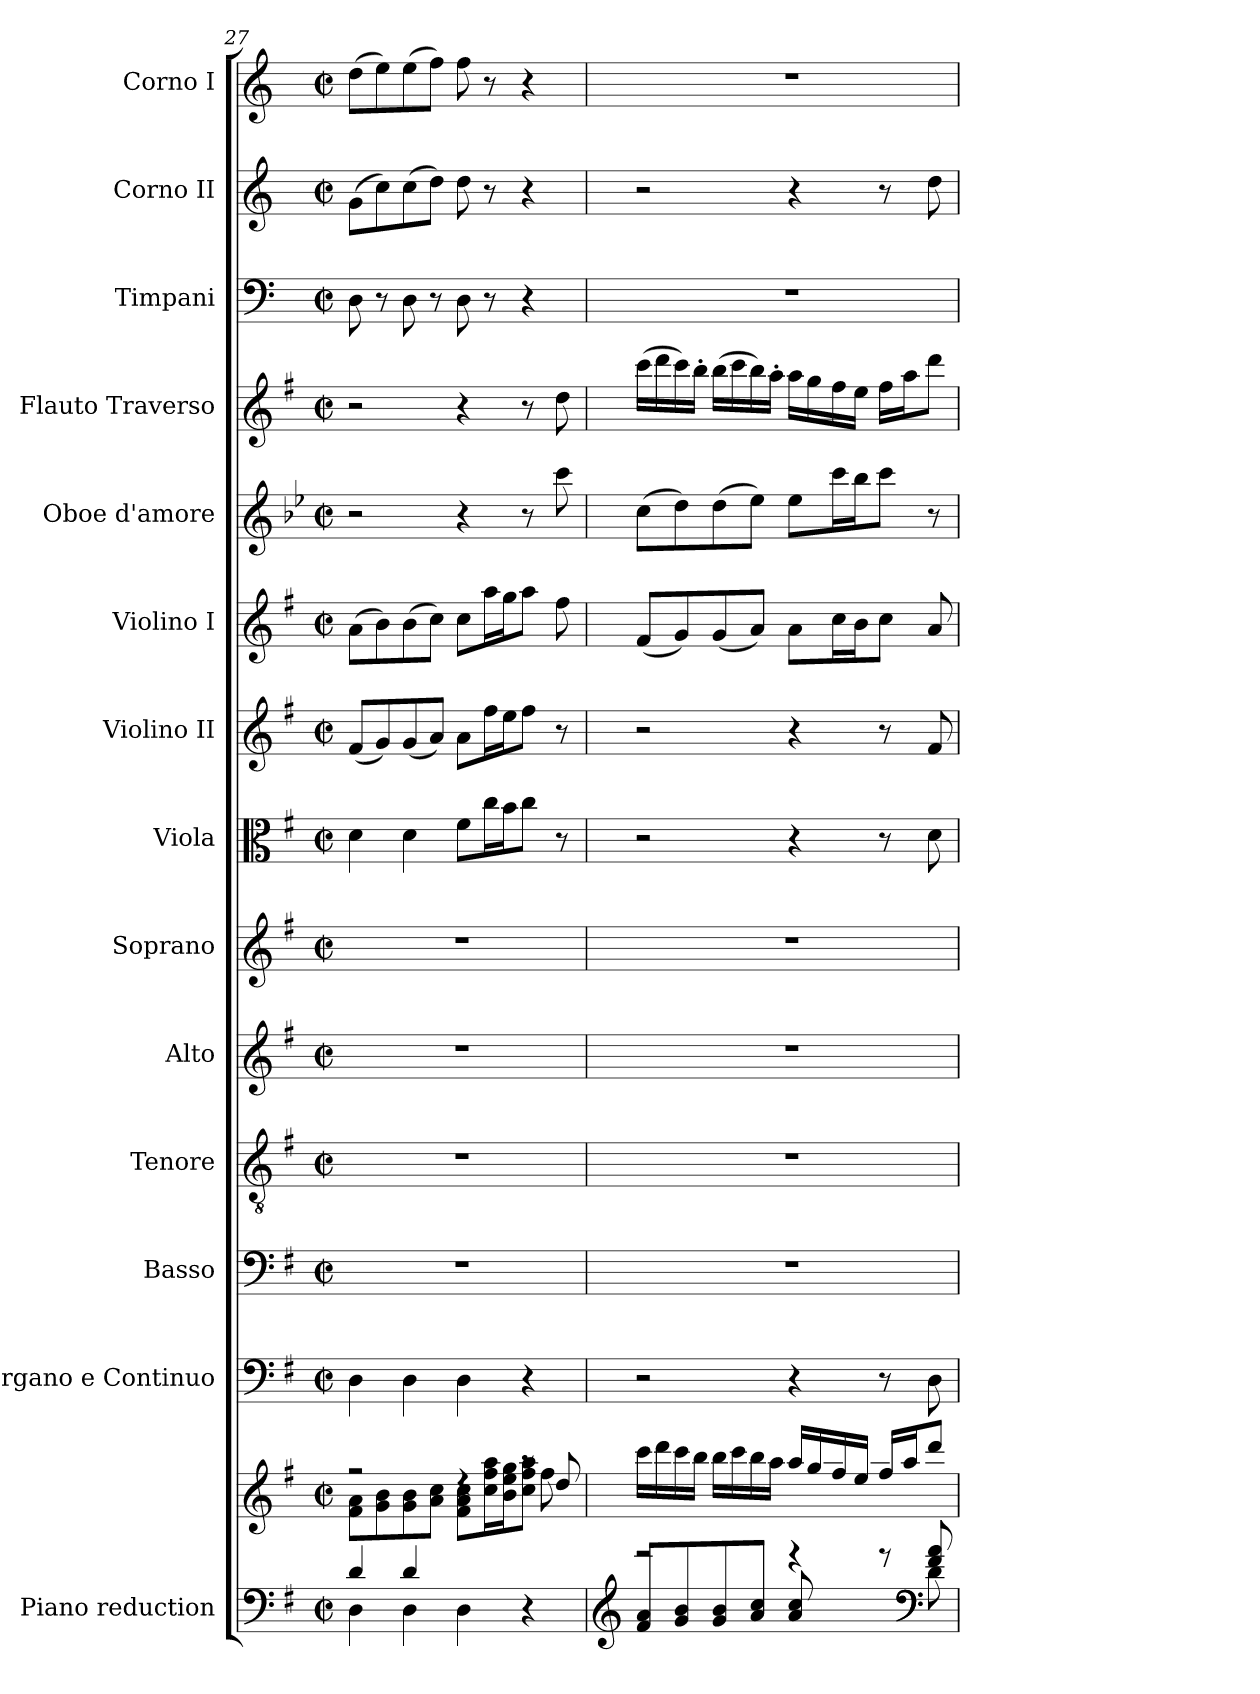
**kern	**kern	**kern	**kern	**kern	**kern	**kern	**kern	**kern	**kern	**kern	**kern	**kern	**kern	**kern
*part14	*part14	*part13	*part12	*part11	*part10	*part9	*part8	*part7	*part6	*part5	*part4	*part3	*part2	*part1
*staff15	*staff14	*staff13	*staff12	*staff11	*staff10	*staff9	*staff8	*staff7	*staff6	*staff5	*staff4	*staff3	*staff2	*staff1
*I"Piano reduction	*	*I"Organo e Continuo	*I"Basso	*I"Tenore	*I"Alto	*I"Soprano	*I"Viola	*I"Violino II	*I"Violino I	*I"Oboe d'amore	*I"Flauto Traverso	*I"Timpani	*I"Corno II	*I"Corno I
*I'Pno	*	*	*	*	*	*	*	*	*	*I'Ob	*I'Fl	*I'Timp	*	*
*clefF4	*clefG2	*clefF4	*clefF4	*clefGv2	*clefG2	*clefG2	*clefC3	*clefG2	*clefG2	*clefG2	*clefG2	*clefF4	*clefG2	*clefG2
*	*	*	*	*	*	*	*	*	*	*ITrd2c3	*	*	*ITrd3c5	*ITrd3c5
*k[f#]	*k[f#]	*k[f#]	*k[f#]	*k[f#]	*k[f#]	*k[f#]	*k[f#]	*k[f#]	*k[f#]	*k[f#]	*k[f#]	*k[]	*k[f#]	*k[f#]
*M2/2	*M2/2	*M2/2	*M2/2	*M2/2	*M2/2	*M2/2	*M2/2	*M2/2	*M2/2	*M2/2	*M2/2	*M2/2	*M2/2	*M2/2
*met(c|)	*met(c|)	*met(c|)	*met(c|)	*met(c|)	*met(c|)	*met(c|)	*met(c|)	*met(c|)	*met(c|)	*met(c|)	*met(c|)	*met(c|)	*met(c|)	*met(c|)
=27	=27	=27	=27	=27	=27	=27	=27	=27	=27	=27	=27	=27	=27	=27
*^	*^	*	*	*	*	*	*	*	*	*	*	*	*	*
4d/	4D\	2r	8f#\ 8a\L	4D\	1r	1r	1r	1r	4d\	(<8f#/L	(>8a\L	2r	2r	8D\	(>8d\L	(>8a\L
.	.	.	8g\ 8b\	.	.	.	.	.	.	8g/)	8b\)	.	.	8r	8g\)	8b\)
4d/	4D\	.	8g\ 8b\	4D\	.	.	.	.	4d\	(<8g/	(>8b\	.	.	8D\	(>8g\	(>8b\
.	.	.	8a\ 8cc\J	.	.	.	.	.	.	8a/J)	8cc\J)	.	.	8r	8a\J)	8cc\J)
4ryy	4D\	4rdd	8f#\ 8a\ 8cc\L	4D\	.	.	.	.	8f#\L	8a\L	8cc\L	4r	4r	8D\	8a\	8cc\
.	.	.	16cc\ 16ff#\ 16aa\L	.	.	.	.	.	16cc\L	16ff#\L	16aa\L	.	.	8r	8r	8r
.	.	.	16b\ 16ee\ 16gg\J	.	.	.	.	.	16b\J	16ee\J	16gg\J	.	.	.	.	.
4r	4ryy	8raa	8cc\ 8ff#\ 8aa\J	4r	.	.	.	.	8cc\J	8ff#\J	8aa\J	8r	8r	4r	4r	4r
.	.	8dd/	8ff#\	.	.	.	.	.	8r	8r	8ff#\	8aa\	8dd\	.	.	.
!!LO:PB:g=z
=28	=28	=28	=28	=28	=28	=28	=28	=28	=28	=28	=28	=28	=28	=28	=28	=28
*clefG2	*	*	*	*	*	*	*	*	*	*	*	*	*	*	*	*
8f#/ 8a/L	2reee	16ccc\LL	8ryy	2r	1r	1r	1r	1r	2r	2r	(<8f#/L	(>8a\L	(>16ccc\LL	1r	2r	1r
.	.	16ddd\	.	.	.	.	.	.	.	.	.	.	16ddd\	.	.	.
*	*	*v	*v	*	*	*	*	*	*	*	*	*	*	*	*	*
8g/ 8b/	.	16ccc\	.	.	.	.	.	.	.	8g/)	8b\)	16ccc\)	.	.	.
.	.	16bb\JJ	.	.	.	.	.	.	.	.	.	16bb'\JJ	.	.	.
8g/ 8b/	.	16bb\LL	.	.	.	.	.	.	.	(<8g/	(>8b\	(>16bb\LL	.	.	.
.	.	16ccc\	.	.	.	.	.	.	.	.	.	16ccc\	.	.	.
8a/ 8cc/J	.	16bb\	.	.	.	.	.	.	.	8a/J)	8cc\J)	16bb\)	.	.	.
.	.	16aa\JJ	.	.	.	.	.	.	.	.	.	16aa'\JJ	.	.	.
8a/ 8cc/L	4reee	16aa/LL	4r	.	.	.	.	4r	4r	8a\L	8cc\L	16aa\LL	.	4r	.
.	.	16gg/	.	.	.	.	.	.	.	.	.	16gg\	.	.	.
*	*	*^	*	*	*	*	*	*	*	*	*	*	*	*	*
4ryy	.	16ff#/	16cc\ 16aa\L	.	.	.	.	.	.	.	16cc\L	16aa\L	16ff#\	.	.	.
.	.	16ee/JJ	16b\ 16gg\J	.	.	.	.	.	.	.	16b\J	16gg\J	16ee\JJ	.	.	.
.	8reee	16ff#/LL	8cc\ 8aa\J	8r	.	.	.	.	8r	8r	8cc\J	8aa\J	16ff#\LL	.	8r	.
.	.	16aa/J	.	.	.	.	.	.	.	.	.	.	16aa\J	.	.	.
*clefF4	*	*	*	*	*	*	*	*	*	*	*	*	*	*	*	*
8f#/ 8a/	8d\	8ddd/J	8ryy	8D\	.	.	.	.	8d\	8f#/	8a/	8r	8ddd\J	.	8a\	.
*v	*v	*	*	*	*	*	*	*	*	*	*	*	*	*	*	*
*	*v	*v	*	*	*	*	*	*	*	*	*	*	*	*	*
=	=	=	=	=	=	=	=	=	=	=	=	=	=	=
*-	*-	*-	*-	*-	*-	*-	*-	*-	*-	*-	*-	*-	*-	*-
